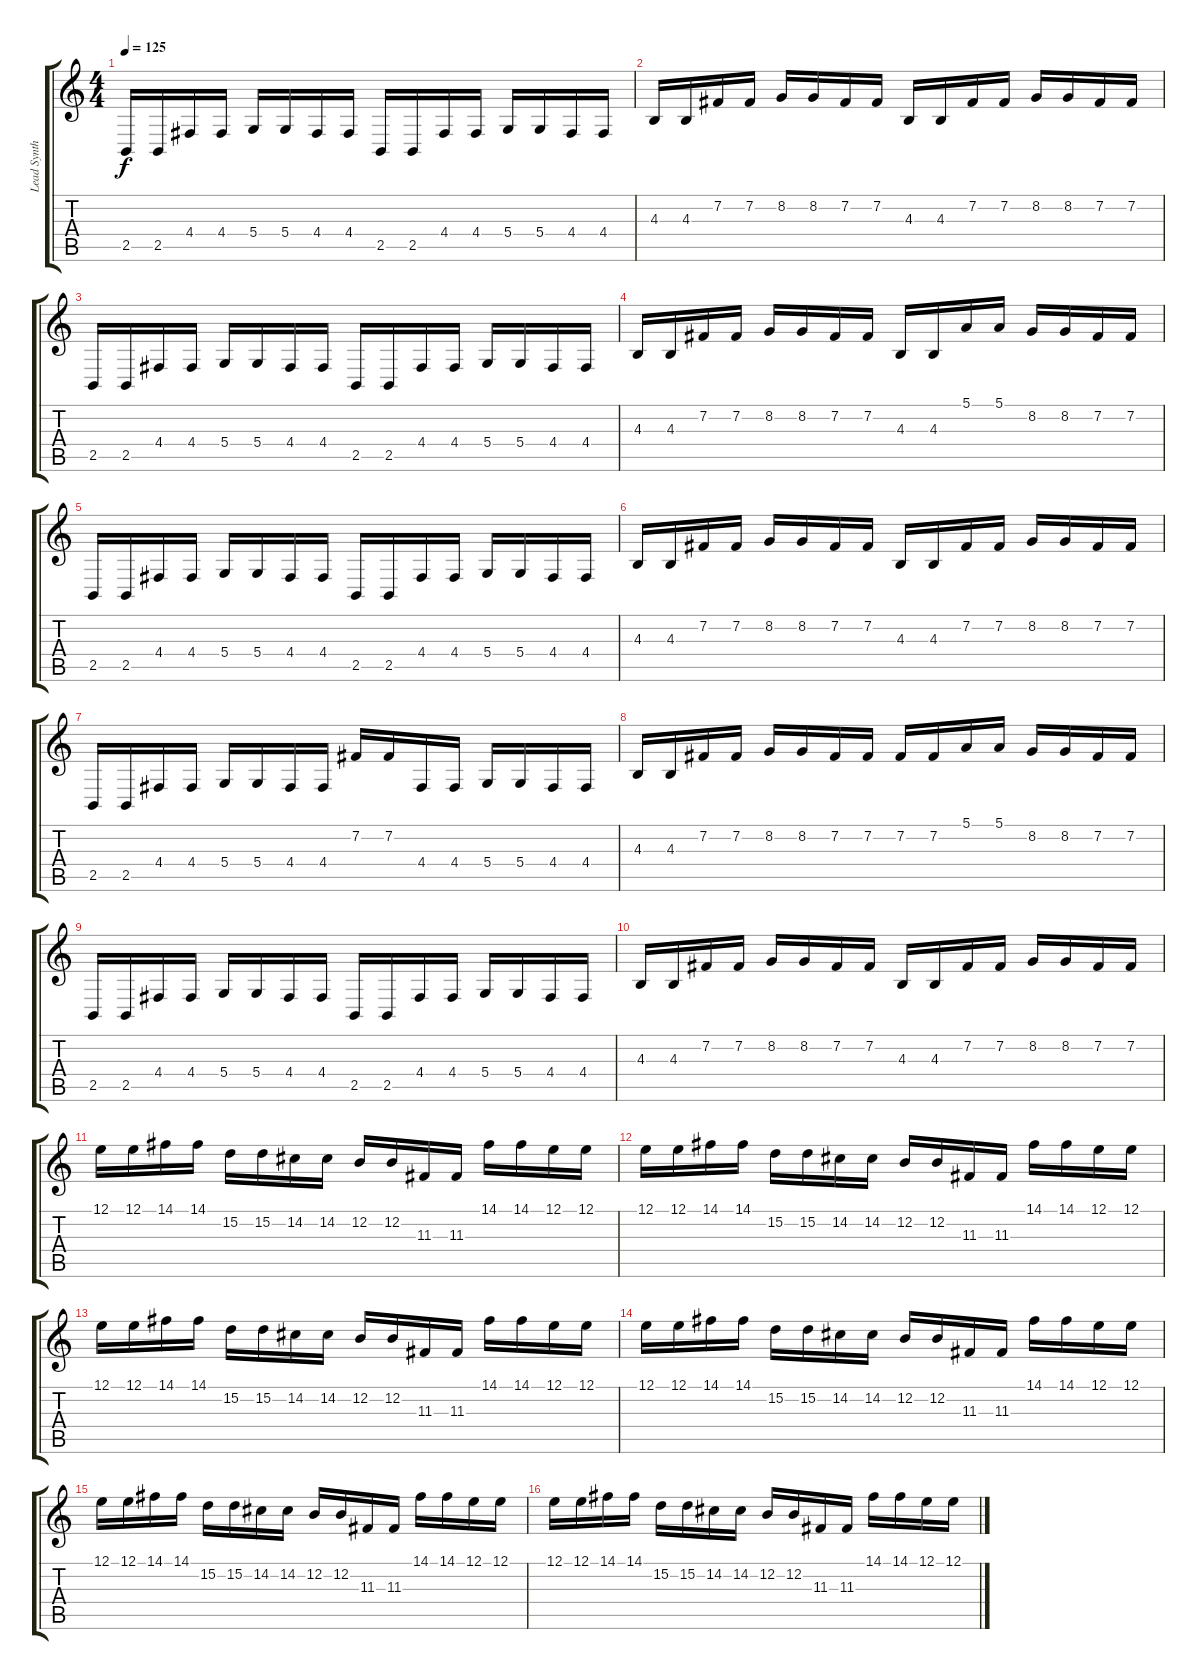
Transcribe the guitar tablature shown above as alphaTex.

\track ("Lead Synth" "Lead Synth") {instrument lead2sawtooth}
\staff {score tabs}
\tuning (E4 B3 G3 D3 A2 E2) {hide}
\ts (4 4)
\tempo 125
\clef g2
\ks c
2.5.16{dy f} 2.5.16 4.4.16 4.4.16 5.4.16 5.4.16 4.4.16 4.4.16 2.5.16 2.5.16 4.4.16 4.4.16 5.4.16 5.4.16 4.4.16 4.4.16 |
4.3.16 4.3.16 7.2.16 7.2.16 8.2.16 8.2.16 7.2.16 7.2.16 4.3.16 4.3.16 7.2.16 7.2.16 8.2.16 8.2.16 7.2.16 7.2.16 |
2.5.16 2.5.16 4.4.16 4.4.16 5.4.16 5.4.16 4.4.16 4.4.16 2.5.16 2.5.16 4.4.16 4.4.16 5.4.16 5.4.16 4.4.16 4.4.16 |
4.3.16 4.3.16 7.2.16 7.2.16 8.2.16 8.2.16 7.2.16 7.2.16 4.3.16 4.3.16 5.1.16 5.1.16 8.2.16 8.2.16 7.2.16 7.2.16 |
2.5.16 2.5.16 4.4.16 4.4.16 5.4.16 5.4.16 4.4.16 4.4.16 2.5.16 2.5.16 4.4.16 4.4.16 5.4.16 5.4.16 4.4.16 4.4.16 |
4.3.16 4.3.16 7.2.16 7.2.16 8.2.16 8.2.16 7.2.16 7.2.16 4.3.16 4.3.16 7.2.16 7.2.16 8.2.16 8.2.16 7.2.16 7.2.16 |
2.5.16 2.5.16 4.4.16 4.4.16 5.4.16 5.4.16 4.4.16 4.4.16 7.2.16 7.2.16 4.4.16 4.4.16 5.4.16 5.4.16 4.4.16 4.4.16 |
4.3.16 4.3.16 7.2.16 7.2.16 8.2.16 8.2.16 7.2.16 7.2.16 7.2.16 7.2.16 5.1.16 5.1.16 8.2.16 8.2.16 7.2.16 7.2.16 |
2.5.16 2.5.16 4.4.16 4.4.16 5.4.16 5.4.16 4.4.16 4.4.16 2.5.16 2.5.16 4.4.16 4.4.16 5.4.16 5.4.16 4.4.16 4.4.16 |
4.3.16 4.3.16 7.2.16 7.2.16 8.2.16 8.2.16 7.2.16 7.2.16 4.3.16 4.3.16 7.2.16 7.2.16 8.2.16 8.2.16 7.2.16 7.2.16 |
12.1.16 12.1.16 14.1.16 14.1.16 15.2.16 15.2.16 14.2.16 14.2.16 12.2.16 12.2.16 11.3.16 11.3.16 14.1.16 14.1.16 12.1.16 12.1.16 |
12.1.16 12.1.16 14.1.16 14.1.16 15.2.16 15.2.16 14.2.16 14.2.16 12.2.16 12.2.16 11.3.16 11.3.16 14.1.16 14.1.16 12.1.16 12.1.16 |
12.1.16 12.1.16 14.1.16 14.1.16 15.2.16 15.2.16 14.2.16 14.2.16 12.2.16 12.2.16 11.3.16 11.3.16 14.1.16 14.1.16 12.1.16 12.1.16 |
12.1.16 12.1.16 14.1.16 14.1.16 15.2.16 15.2.16 14.2.16 14.2.16 12.2.16 12.2.16 11.3.16 11.3.16 14.1.16 14.1.16 12.1.16 12.1.16 |
12.1.16 12.1.16 14.1.16 14.1.16 15.2.16 15.2.16 14.2.16 14.2.16 12.2.16 12.2.16 11.3.16 11.3.16 14.1.16 14.1.16 12.1.16 12.1.16 |
12.1.16 12.1.16 14.1.16 14.1.16 15.2.16 15.2.16 14.2.16 14.2.16 12.2.16 12.2.16 11.3.16 11.3.16 14.1.16 14.1.16 12.1.16 12.1.16
